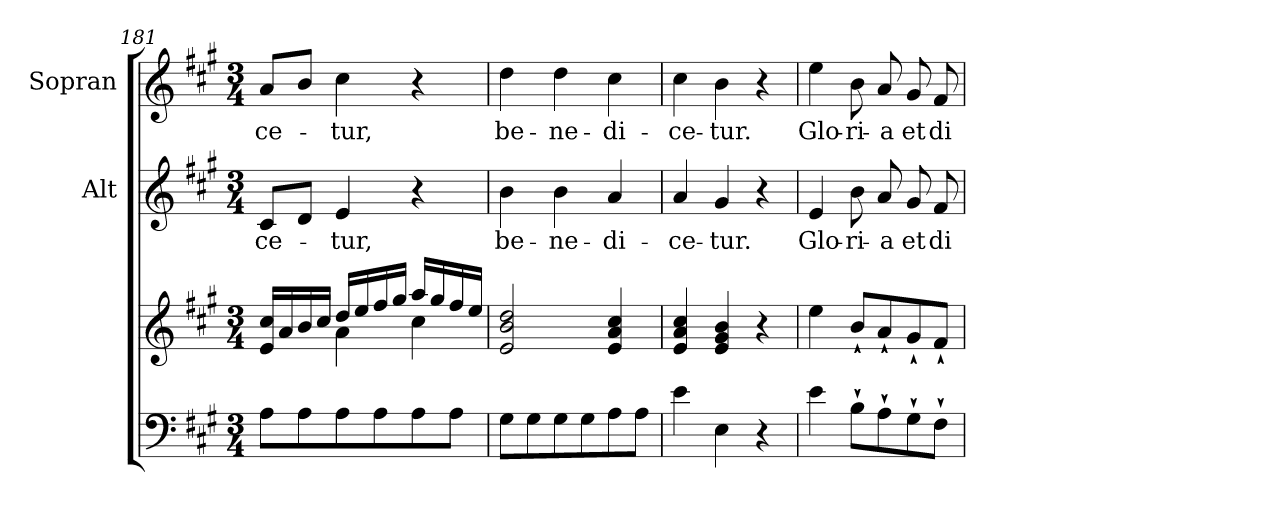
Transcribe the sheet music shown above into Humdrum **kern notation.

**kern	**kern	**kern	**text	**kern	**text
*part3	*part3	*part2	*part2	*part1	*part1
*staff4	*staff3	*staff2	*staff2	*staff1	*staff1
*	*	*I"Alt	*	*I"Sopran	*
*	*	*I'A.	*	*I'S.	*
*clefF4	*clefG2	*clefG2	*	*clefG2	*
*k[f#c#g#]	*k[f#c#g#]	*k[f#c#g#]	*	*k[f#c#g#]	*
*A:	*A:	*A:	*	*A:	*
*M3/4	*M3/4	*M3/4	*	*M3/4	*
=181	=181	=181	=181	=181	=181
*	*^	*	*	*	*
!	!	!	!	!LO:LY:b	!	!LO:LY:b
8A\L	16e/ 16cc#/LL	4ryy	8c#/L	-ce-	8a/L	-ce-
.	16a/	.	.	.	.	.
8A\	16b/	.	8d/J	.	8b/J	.
.	16cc#/JJ	.	.	.	.	.
!	!	!	!	!LO:LY:b	!	!LO:LY:b
8A\	16dd/LL	4a\	4e/	-tur,	4cc#\	-tur,
.	16ee/	.	.	.	.	.
8A\	16ff#/	.	.	.	.	.
.	16gg#/JJ	.	.	.	.	.
8A\	16aa/LL	4cc#\	4r	.	4r	.
.	16gg#/	.	.	.	.	.
8A\J	16ff#/	.	.	.	.	.
.	16ee/JJ	.	.	.	.	.
*	*v	*v	*	*	*	*
=182	=182	=182	=182	=182	=182
!	!	!	!LO:LY:b	!	!LO:LY:b
8G#\L	2e/ 2b/ 2dd/	4b\	be-	4dd\	be-
8G#\	.	.	.	.	.
!	!	!	!LO:LY:b	!	!LO:LY:b
8G#\	.	4b\	-ne-	4dd\	-ne-
8G#\	.	.	.	.	.
!	!	!	!LO:LY:b	!	!LO:LY:b
8A\	4e/ 4a/ 4cc#/	4a/	-di-	4cc#\	-di-
8A\J	.	.	.	.	.
!!LO:LB:g=z
=183	=183	=183	=183	=183	=183
!	!	!	!LO:LY:b	!	!LO:LY:b
4e\	4e/ 4a/ 4cc#/	4a/	-ce-	4cc#\	-ce-
!	!	!	!LO:LY:b	!	!LO:LY:b
4E\	4e/ 4g#/ 4b/	4g#/	-tur.	4b\	-tur.
4r	4r	4r	.	4r	.
=184	=184	=184	=184	=184	=184
!	!	!	!LO:LY:b	!	!LO:LY:b
4e\	4ee\	4e/	Glo-	4ee\	Glo-
!	!	!	!LO:LY:b	!	!LO:LY:b
8B`>\L	8b`</L	8b\	-ri-	8b\	-ri-
!	!	!	!LO:LY:b	!	!LO:LY:b
8A`>\	8a`</	8a/	-a	8a/	-a
!	!	!	!LO:LY:b	!	!LO:LY:b
8G#`>\	8g#`</	8g#/	et	8g#/	et
!	!	!	!LO:LY:b	!	!LO:LY:b
8F#`>\J	8f#`</J	8f#/	di-	8f#/	di-
=	=	=	=	=	=
*-	*-	*-	*-	*-	*-
